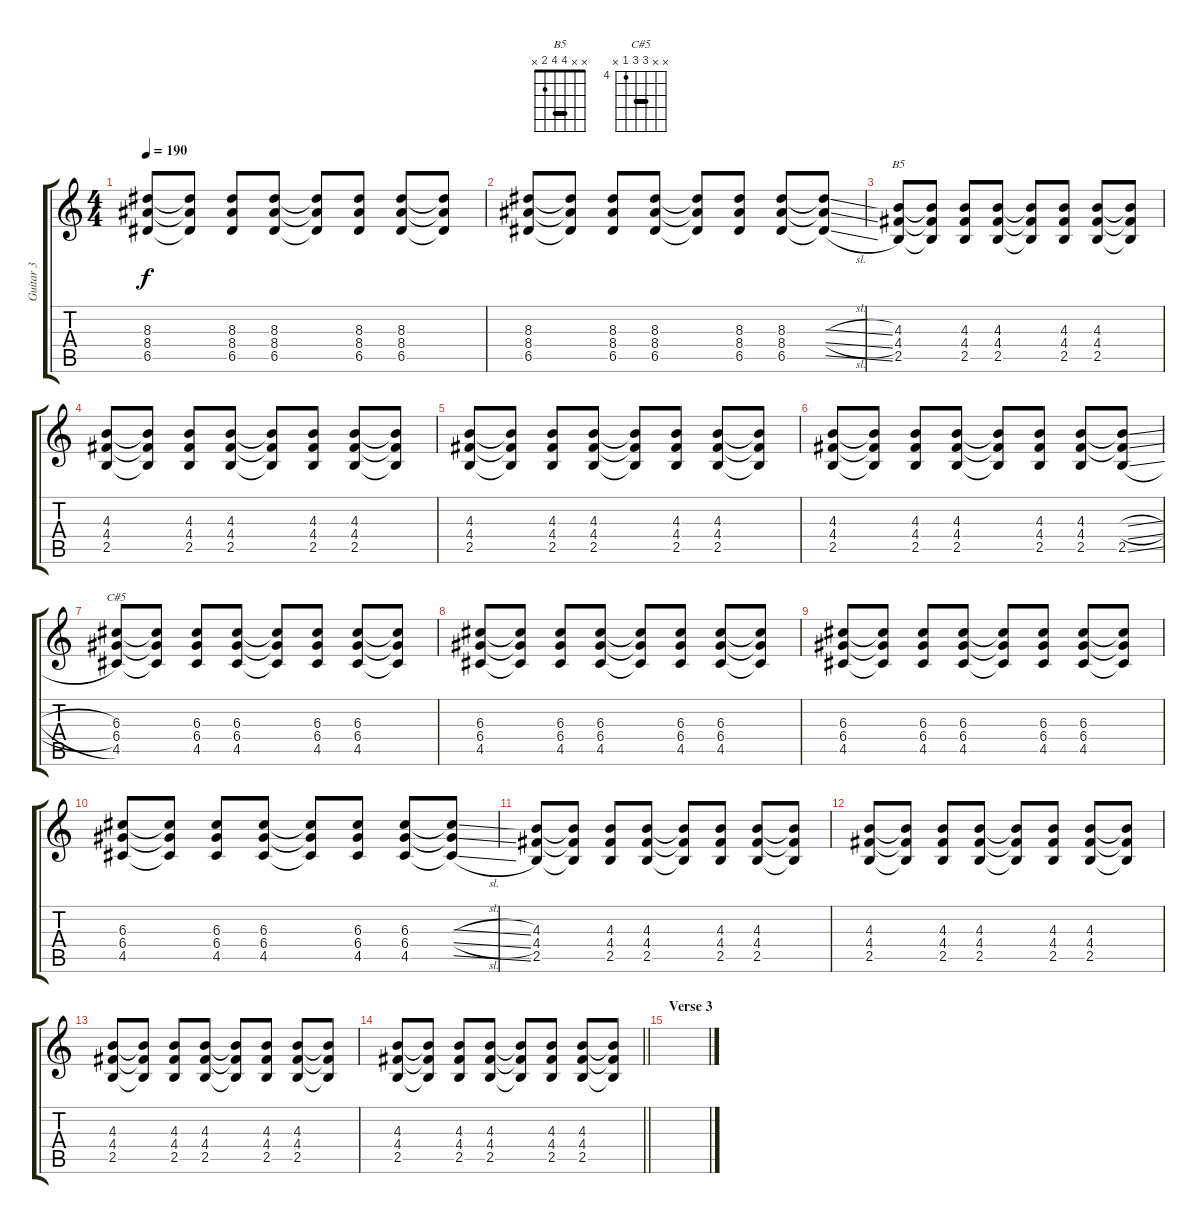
\track ("Guitar 3" "Guitar 3") {instrument overdrivenguitar}
\staff {score tabs}
\tuning (E4 B3 G3 D3 A2 E2) {hide}
\chord ("B5" x x 4 4 2 x) {barre 4}
\chord ("C#5" x x 6 6 4 x) {firstfret 4 barre 6}
\ts (4 4)
\tempo 190
\clef g2
\ks c
(8.3 8.4 6.5).8{dy f} (8.3{t} 8.4{t} 6.5{t}).8 (8.3 8.4 6.5).8 (8.3 8.4 6.5).8 (8.3{t} 8.4{t} 6.5{t}).8 (8.3 8.4 6.5).8 (8.3 8.4 6.5).8 (8.3{t} 8.4{t} 6.5{t}).8 |
(8.3 8.4 6.5).8 (8.3{t} 8.4{t} 6.5{t}).8 (8.3 8.4 6.5).8 (8.3 8.4 6.5).8 (8.3{t} 8.4{t} 6.5{t}).8 (8.3 8.4 6.5).8 (8.3 8.4 6.5).8 (8.3{sl t} 8.4{sl t} 6.5{sl t}).8 |
(4.3 4.4 2.5).8{ch "B5"} (4.3{t} 4.4{t} 2.5{t}).8 (4.3 4.4 2.5).8 (4.3 4.4 2.5).8 (4.3{t} 4.4{t} 2.5{t}).8 (4.3 4.4 2.5).8 (4.3 4.4 2.5).8 (4.3{t} 4.4{t} 2.5{t}).8 |
(4.3 4.4 2.5).8 (4.3{t} 4.4{t} 2.5{t}).8 (4.3 4.4 2.5).8 (4.3 4.4 2.5).8 (4.3{t} 4.4{t} 2.5{t}).8 (4.3 4.4 2.5).8 (4.3 4.4 2.5).8 (4.3{t} 4.4{t} 2.5{t}).8 |
(4.3 4.4 2.5).8 (4.3{t} 4.4{t} 2.5{t}).8 (4.3 4.4 2.5).8 (4.3 4.4 2.5).8 (4.3{t} 4.4{t} 2.5{t}).8 (4.3 4.4 2.5).8 (4.3 4.4 2.5).8 (4.3{t} 4.4{t} 2.5{t}).8 |
(4.3 4.4 2.5).8 (4.3{t} 4.4{t} 2.5{t}).8 (4.3 4.4 2.5).8 (4.3 4.4 2.5).8 (4.3{t} 4.4{t} 2.5{t}).8 (4.3 4.4 2.5).8 (4.3 4.4 2.5).8 (4.3{sl t} 4.4{sl t} 2.5{sl}).8 |
(6.3 6.4 4.5).8{ch "C#5"} (6.3{t} 6.4{t} 4.5{t}).8 (6.3 6.4 4.5).8 (6.3 6.4 4.5).8 (6.3{t} 6.4{t} 4.5{t}).8 (6.3 6.4 4.5).8 (6.3 6.4 4.5).8 (6.3{t} 6.4{t} 4.5{t}).8 |
(6.3 6.4 4.5).8 (6.3{t} 6.4{t} 4.5{t}).8 (6.3 6.4 4.5).8 (6.3 6.4 4.5).8 (6.3{t} 6.4{t} 4.5{t}).8 (6.3 6.4 4.5).8 (6.3 6.4 4.5).8 (6.3{t} 6.4{t} 4.5{t}).8 |
(6.3 6.4 4.5).8 (6.3{t} 6.4{t} 4.5{t}).8 (6.3 6.4 4.5).8 (6.3 6.4 4.5).8 (6.3{t} 6.4{t} 4.5{t}).8 (6.3 6.4 4.5).8 (6.3 6.4 4.5).8 (6.3{t} 6.4{t} 4.5{t}).8 |
(6.3 6.4 4.5).8 (6.3{t} 6.4{t} 4.5{t}).8 (6.3 6.4 4.5).8 (6.3 6.4 4.5).8 (6.3{t} 6.4{t} 4.5{t}).8 (6.3 6.4 4.5).8 (6.3 6.4 4.5).8 (6.3{sl t} 6.4{sl t} 4.5{sl t}).8 |
(4.3 4.4 2.5).8 (4.3{t} 4.4{t} 2.5{t}).8 (4.3 4.4 2.5).8 (4.3 4.4 2.5).8 (4.3{t} 4.4{t} 2.5{t}).8 (4.3 4.4 2.5).8 (4.3 4.4 2.5).8 (4.3{t} 4.4{t} 2.5{t}).8 |
(4.3 4.4 2.5).8 (4.3{t} 4.4{t} 2.5{t}).8 (4.3 4.4 2.5).8 (4.3 4.4 2.5).8 (4.3{t} 4.4{t} 2.5{t}).8 (4.3 4.4 2.5).8 (4.3 4.4 2.5).8 (4.3{t} 4.4{t} 2.5{t}).8 |
(4.3 4.4 2.5).8 (4.3{t} 4.4{t} 2.5{t}).8 (4.3 4.4 2.5).8 (4.3 4.4 2.5).8 (4.3{t} 4.4{t} 2.5{t}).8 (4.3 4.4 2.5).8 (4.3 4.4 2.5).8 (4.3{t} 4.4{t} 2.5{t}).8 |
\barLineRight lightlight
(4.3 4.4 2.5).8 (4.3{t} 4.4{t} 2.5{t}).8 (4.3 4.4 2.5).8 (4.3 4.4 2.5).8 (4.3{t} 4.4{t} 2.5{t}).8 (4.3 4.4 2.5).8 (4.3 4.4 2.5).8 (4.3{t} 4.4{t} 2.5{t}).8 |
\section ("" "Verse 3")
